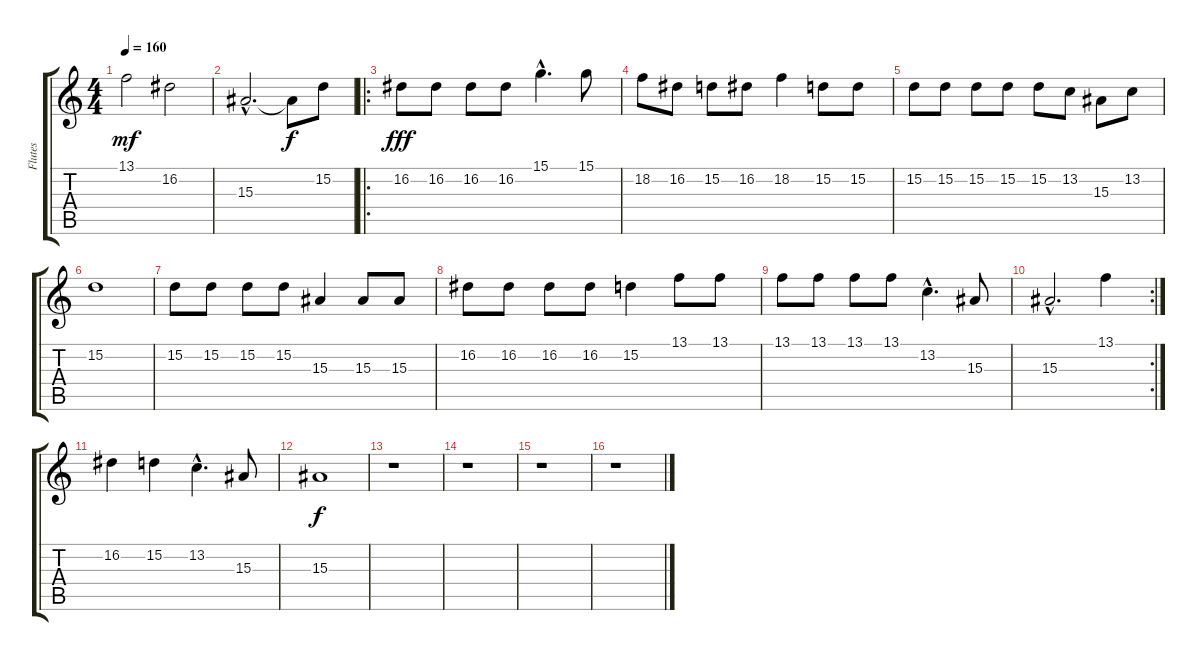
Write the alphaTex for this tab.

\track ("Flutes" "Flutes") {instrument clarinet}
\staff {score tabs}
\tuning (E4 B3 G3 D3 A2 E2) {hide}
\ts (4 4)
\tempo 160
\clef g2
\ks c
13.1.2{dy mf} 16.2.2 |
15.3{hac}.2{d} 15.3{t}.8{dy f} 15.2.8 |
\ro
16.2.8{dy fff} 16.2.8 16.2.8 16.2.8 15.1{hac}.4{d} 15.1.8 |
18.2.8 16.2.8 15.2.8 16.2.8 18.2.4 15.2.8 15.2.8 |
15.2.8 15.2.8 15.2.8 15.2.8 15.2.8 13.2.8 15.3.8 13.2.8 |
15.2.1 |
15.2.8 15.2.8 15.2.8 15.2.8 15.3.4 15.3.8 15.3.8 |
16.2.8 16.2.8 16.2.8 16.2.8 15.2.4 13.1.8 13.1.8 |
13.1.8 13.1.8 13.1.8 13.1.8 13.2{hac}.4{d} 15.3.8 |
\rc 2
15.3{hac}.2{d} 13.1.4 |
16.2.4 15.2.4 13.2{hac}.4{d} 15.3.8 |
15.3.1{dy f} |
r.1 |
r.1 |
r.1 |
r.1
